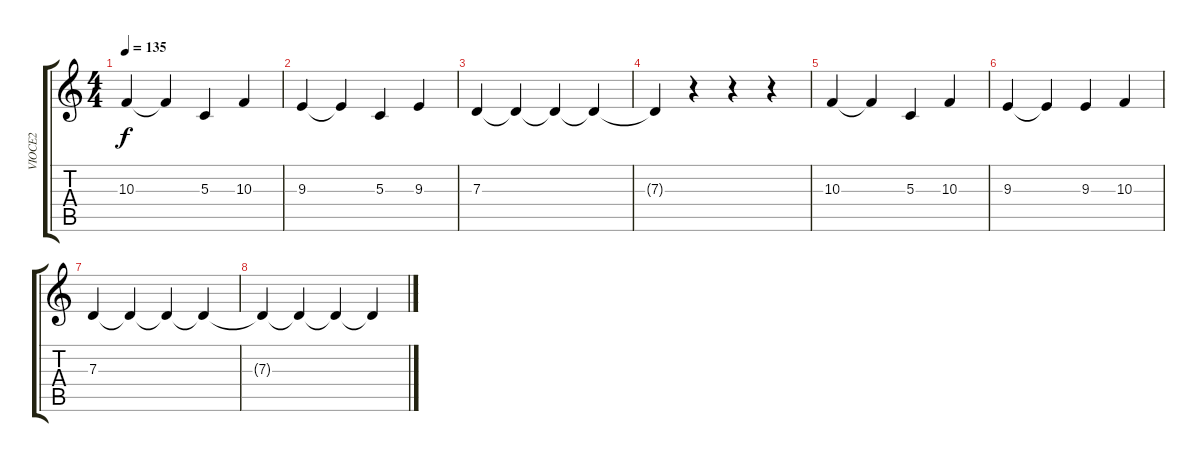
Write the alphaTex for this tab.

\track ("VIOCE2" "VIOCE2") {instrument synthbrass2}
\staff {score tabs}
\tuning (E4 B3 G3 D3 A2 E2) {hide}
\ts (4 4)
\tempo 135
\clef g2
\ks c
10.3.4{dy f} 10.3{t}.4 5.3.4 10.3.4 |
9.3.4 9.3{t}.4 5.3.4 9.3.4 |
7.3.4 7.3{t}.4 7.3{t}.4 7.3{t}.4 |
7.3{t}.4 r.4 r.4 r.4 |
10.3.4 10.3{t}.4 5.3.4 10.3.4 |
9.3.4 9.3{t}.4 9.3.4 10.3.4 |
7.3.4 7.3{t}.4 7.3{t}.4 7.3{t}.4 |
7.3{t}.4 7.3{t}.4 7.3{t}.4 7.3{t}.4
